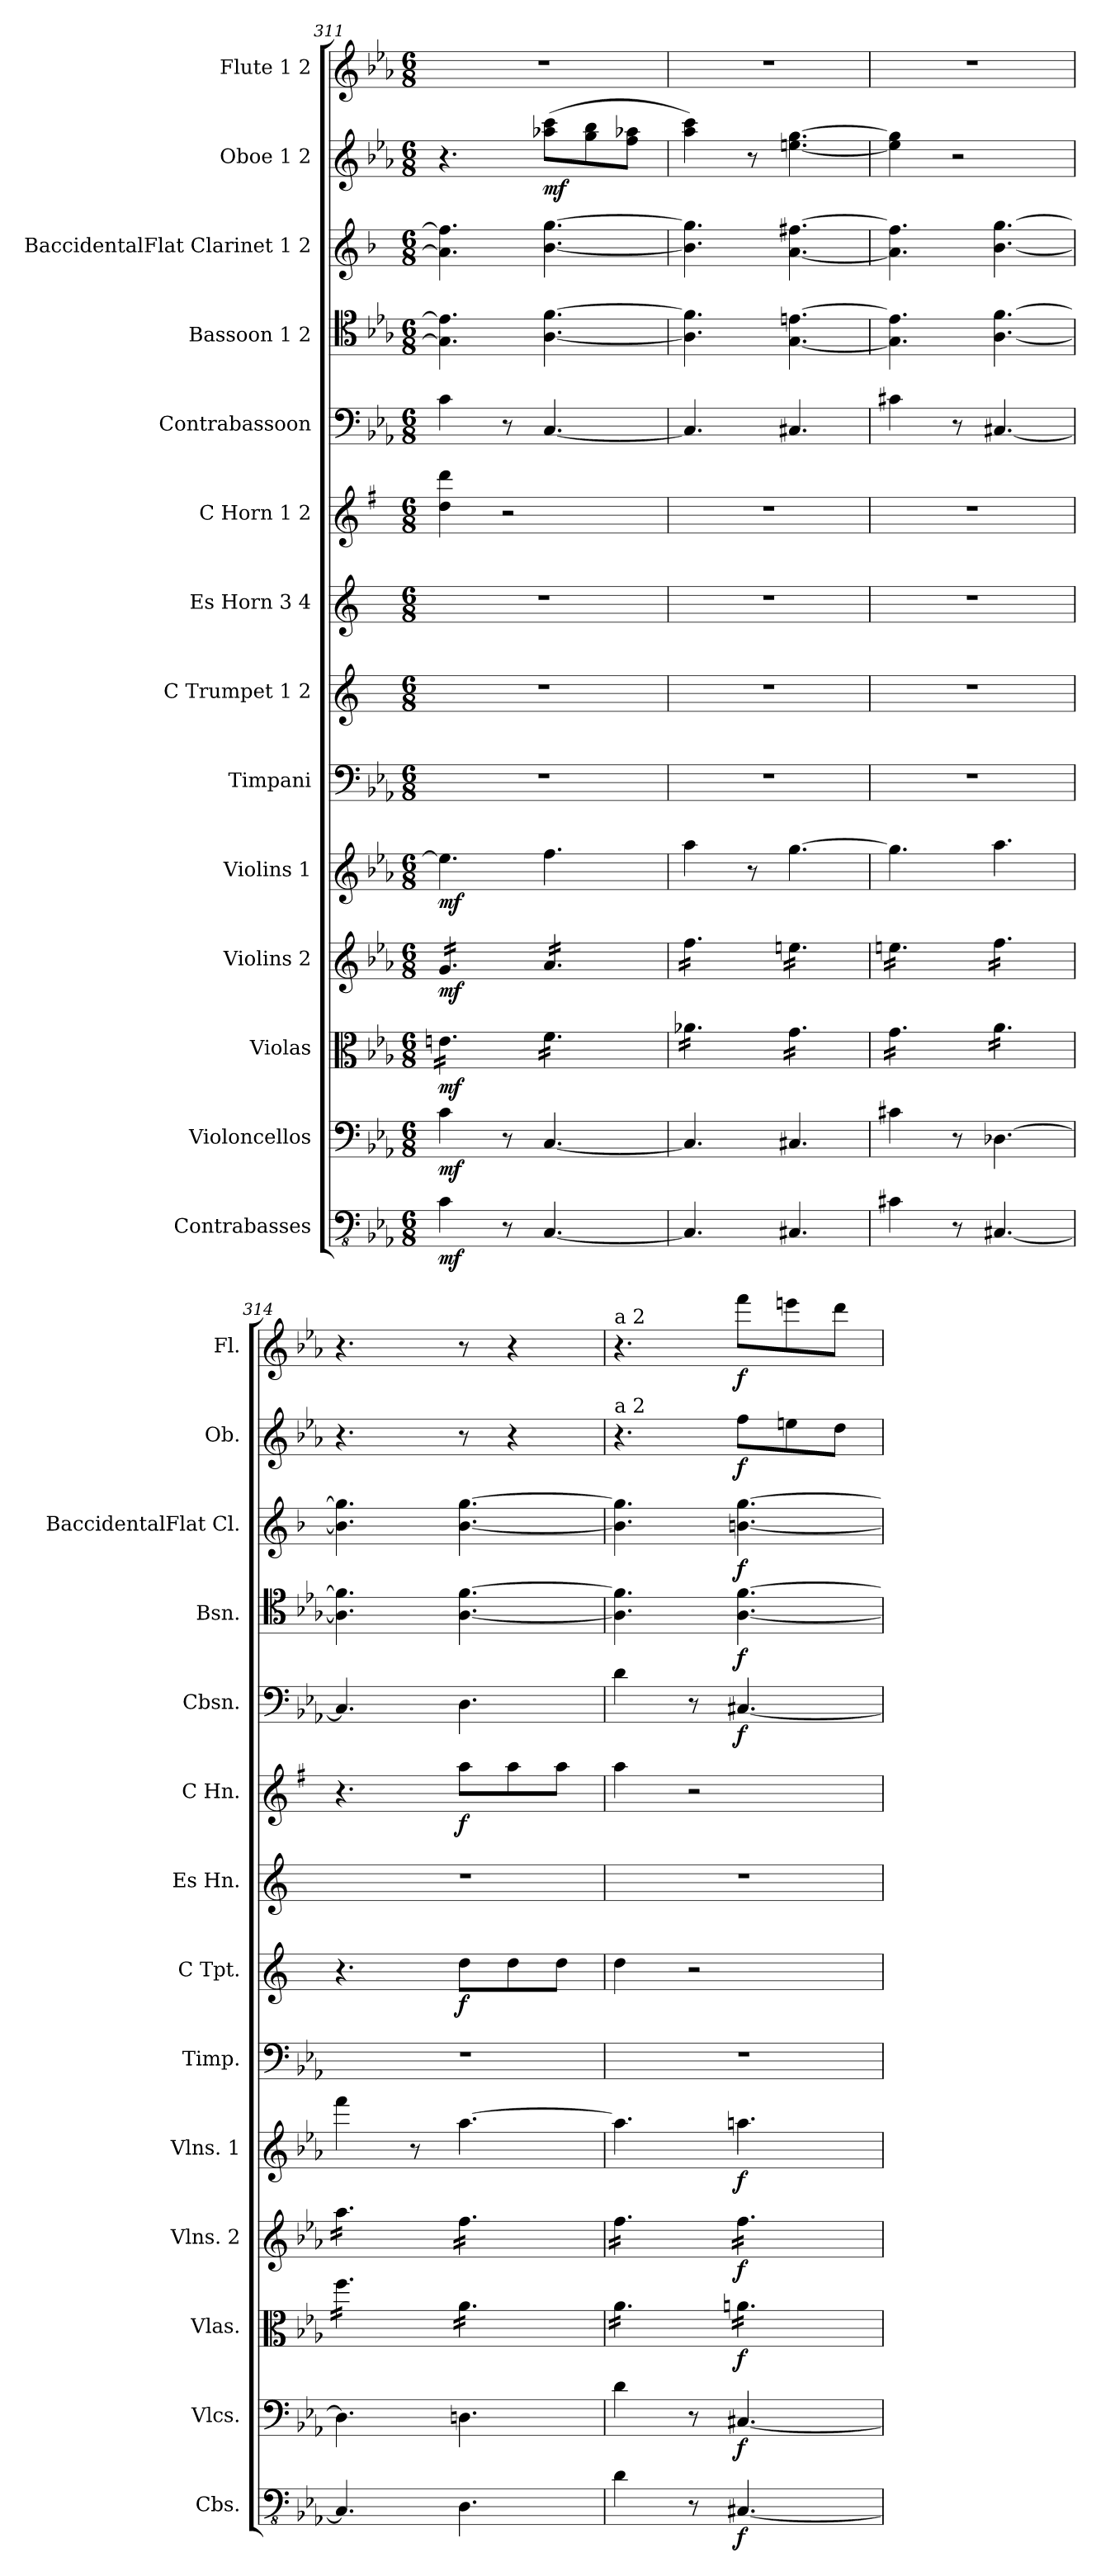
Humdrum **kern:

**kern	**dynam	**kern	**dynam	**kern	**dynam	**kern	**dynam	**kern	**dynam	**kern	**kern	**dynam	**kern	**kern	**dynam	**kern	**dynam	**kern	**dynam	**kern	**dynam	**kern	**dynam	**kern	**dynam
*part14	*part14	*part13	*part13	*part12	*part12	*part11	*part11	*part10	*part10	*part9	*part8	*part8	*part7	*part6	*part6	*part5	*part5	*part4	*part4	*part3	*part3	*part2	*part2	*part1	*part1
*staff14	*staff14	*staff13	*staff13	*staff12	*staff12	*staff11	*staff11	*staff10	*staff10	*staff9	*staff8	*staff8	*staff7	*staff6	*staff6	*staff5	*staff5	*staff4	*staff4	*staff3	*staff3	*staff2	*staff2	*staff1	*staff1
*I"Contrabasses	*	*I"Violoncellos	*	*I"Violas	*	*I"Violins 2	*	*I"Violins 1	*	*I"Timpani	*I"C Trumpet 1 2	*	*I"Es Horn 3 4	*I"C Horn 1 2	*	*I"Contrabassoon	*	*I"Bassoon 1 2	*	*I"BaccidentalFlat Clarinet 1 2	*	*I"Oboe 1 2	*	*I"Flute  1 2	*
*I'Cbs.	*	*I'Vlcs.	*	*I'Vlas.	*	*I'Vlns. 2	*	*I'Vlns. 1	*	*I'Timp.	*I'C Tpt.	*	*I'Es Hn.	*I'C Hn.	*	*I'Cbsn.	*	*I'Bsn.	*	*I'BaccidentalFlat Cl.	*	*I'Ob.	*	*I'Fl.	*
*clefFv4	*	*clefF4	*	*clefC3	*	*clefG2	*	*clefG2	*	*clefF4	*clefG2	*	*clefG2	*clefG2	*	*clefF4	*	*clefC4	*	*clefG2	*	*clefG2	*	*clefG2	*
*	*	*	*	*	*	*	*	*	*	*	*	*	*ITrd5c9	*ITrd4c7	*	*ITrd7c12	*	*	*	*ITrd1c2	*	*	*	*	*
*k[b-e-a-]	*	*k[b-e-a-]	*	*k[b-e-a-]	*	*k[b-e-a-]	*	*k[b-e-a-]	*	*k[b-e-a-]	*k[]	*	*k[b-e-a-]	*k[]	*	*k[b-e-a-]	*	*k[b-e-a-]	*	*k[b-e-a-]	*	*k[b-e-a-]	*	*k[b-e-a-]	*
*M6/8	*	*M6/8	*	*M6/8	*	*M6/8	*	*M6/8	*	*M6/8	*M6/8	*	*M6/8	*M6/8	*	*M6/8	*	*M6/8	*	*M6/8	*	*M6/8	*	*M6/8	*
=311	=311	=311	=311	=311	=311	=311	=311	=311	=311	=311	=311	=311	=311	=311	=311	=311	=311	=311	=311	=311	=311	=311	=311	=311	=311
!	!LO:DY:b	!	!LO:DY:b	!	!LO:DY:b	!	!LO:DY:b	!	!LO:DY:b	!	!	!	!	!	!	!	!	!	!	!	!	!	!	!	!
*	*	*	*	*tremolo	*	*	*	*	*	*	*	*	*	*	*	*	*	*	*	*	*	*	*	*	*
*	*	*	*	*	*	*tremolo	*	*	*	*	*	*	*	*	*	*	*	*	*	*	*	*	*	*	*
4C\	mf	4c\	mf	16en\LL	mf	16g/LL	mf	4.ee\]	mf	2.r	2.r	.	2.r	4g\ 4gg\	.	4C\	.	4.G\] 4.e\]	.	4.g\] 4.ee\]	.	4.r	.	2.r	.
.	.	.	.	16en\	.	16g/	.	.	.	.	.	.	.	.	.	.	.	.	.	.	.	.	.	.	.
.	.	.	.	16en\	.	16g/	.	.	.	.	.	.	.	.	.	.	.	.	.	.	.	.	.	.	.
.	.	.	.	16en\	.	16g/	.	.	.	.	.	.	.	.	.	.	.	.	.	.	.	.	.	.	.
8r	.	8r	.	16en\	.	16g/	.	.	.	.	.	.	.	2r	.	8r	.	.	.	.	.	.	.	.	.
.	.	.	.	16en\JJ	.	16g/JJ	.	.	.	.	.	.	.	.	.	.	.	.	.	.	.	.	.	.	.
!	!	!	!	!	!	!	!	!	!	!	!	!	!	!	!	!	!	!	!	!	!	!	!LO:DY:b	!	!
[4.CC/	.	[4.C/	.	16f\LL	.	16a-/LL	.	4.ff\	.	.	.	.	.	.	.	[4.CC/	.	[4.A-\ [4.f\	.	[4.a-\ [4.ff\	.	(8aa-X\ 8ccc\L	mf	.	.
.	.	.	.	16f\	.	16a-/	.	.	.	.	.	.	.	.	.	.	.	.	.	.	.	.	.	.	.
.	.	.	.	16f\	.	16a-/	.	.	.	.	.	.	.	.	.	.	.	.	.	.	.	8gg\ 8bb-\	.	.	.
.	.	.	.	16f\	.	16a-/	.	.	.	.	.	.	.	.	.	.	.	.	.	.	.	.	.	.	.
.	.	.	.	16f\	.	16a-/	.	.	.	.	.	.	.	.	.	.	.	.	.	.	.	8ff\ 8aa-X\J	.	.	.
.	.	.	.	16f\JJ	.	16a-/JJ	.	.	.	.	.	.	.	.	.	.	.	.	.	.	.	.	.	.	.
!!LO:PB:g=z
=312	=312	=312	=312	=312	=312	=312	=312	=312	=312	=312	=312	=312	=312	=312	=312	=312	=312	=312	=312	=312	=312	=312	=312	=312	=312
4.CC/]	.	4.C/]	.	16a-X\LL	.	16ff\LL	.	4aa-\	.	2.r	2.r	.	2.r	2.r	.	4.CC/]	.	4.A-\] 4.f\]	.	4.a-\] 4.ff\]	.	4aa-\ 4ccc\)	.	2.r	.
.	.	.	.	16a-X\	.	16ff\	.	.	.	.	.	.	.	.	.	.	.	.	.	.	.	.	.	.	.
.	.	.	.	16a-X\	.	16ff\	.	.	.	.	.	.	.	.	.	.	.	.	.	.	.	.	.	.	.
.	.	.	.	16a-X\	.	16ff\	.	.	.	.	.	.	.	.	.	.	.	.	.	.	.	.	.	.	.
.	.	.	.	16a-X\	.	16ff\	.	8r	.	.	.	.	.	.	.	.	.	.	.	.	.	8r	.	.	.
.	.	.	.	16a-X\JJ	.	16ff\JJ	.	.	.	.	.	.	.	.	.	.	.	.	.	.	.	.	.	.	.
4.CC#X/	.	4.C#X/	.	16g\LL	.	16een\LL	.	[4.gg\	.	.	.	.	.	.	.	4.CC#X/	.	[4.G\ [4.en\	.	[4.g\ [4.een\	.	[4.een\ [4.gg\	.	.	.
.	.	.	.	16g\	.	16een\	.	.	.	.	.	.	.	.	.	.	.	.	.	.	.	.	.	.	.
.	.	.	.	16g\	.	16een\	.	.	.	.	.	.	.	.	.	.	.	.	.	.	.	.	.	.	.
.	.	.	.	16g\	.	16een\	.	.	.	.	.	.	.	.	.	.	.	.	.	.	.	.	.	.	.
.	.	.	.	16g\	.	16een\	.	.	.	.	.	.	.	.	.	.	.	.	.	.	.	.	.	.	.
.	.	.	.	16g\JJ	.	16een\JJ	.	.	.	.	.	.	.	.	.	.	.	.	.	.	.	.	.	.	.
=313	=313	=313	=313	=313	=313	=313	=313	=313	=313	=313	=313	=313	=313	=313	=313	=313	=313	=313	=313	=313	=313	=313	=313	=313	=313
4C#X\	.	4c#X\	.	16g\LL	.	16een\LL	.	4.gg\]	.	2.r	2.r	.	2.r	2.r	.	4C#X\	.	4.G\] 4.e\]	.	4.g\] 4.ee\]	.	4ee\] 4gg\]	.	2.r	.
.	.	.	.	16g\	.	16een\	.	.	.	.	.	.	.	.	.	.	.	.	.	.	.	.	.	.	.
.	.	.	.	16g\	.	16een\	.	.	.	.	.	.	.	.	.	.	.	.	.	.	.	.	.	.	.
.	.	.	.	16g\	.	16een\	.	.	.	.	.	.	.	.	.	.	.	.	.	.	.	.	.	.	.
8r	.	8r	.	16g\	.	16een\	.	.	.	.	.	.	.	.	.	8r	.	.	.	.	.	2r	.	.	.
.	.	.	.	16g\JJ	.	16een\JJ	.	.	.	.	.	.	.	.	.	.	.	.	.	.	.	.	.	.	.
[4.CC#X/	.	[4.D-X\	.	16a-\LL	.	16ff\LL	.	4.aa-\	.	.	.	.	.	.	.	[4.CC#X/	.	[4.A-\ [4.f\	.	[4.a-\ [4.ff\	.	.	.	.	.
.	.	.	.	16a-\	.	16ff\	.	.	.	.	.	.	.	.	.	.	.	.	.	.	.	.	.	.	.
.	.	.	.	16a-\	.	16ff\	.	.	.	.	.	.	.	.	.	.	.	.	.	.	.	.	.	.	.
.	.	.	.	16a-\	.	16ff\	.	.	.	.	.	.	.	.	.	.	.	.	.	.	.	.	.	.	.
.	.	.	.	16a-\	.	16ff\	.	.	.	.	.	.	.	.	.	.	.	.	.	.	.	.	.	.	.
.	.	.	.	16a-\JJ	.	16ff\JJ	.	.	.	.	.	.	.	.	.	.	.	.	.	.	.	.	.	.	.
=314	=314	=314	=314	=314	=314	=314	=314	=314	=314	=314	=314	=314	=314	=314	=314	=314	=314	=314	=314	=314	=314	=314	=314	=314	=314
4.CC#/]	.	4.D-\]	.	16ff\LL	.	16aa-\LL	.	4fff\	.	2.r	4.r	.	2.r	4.r	.	4.CC#/]	.	4.A-\] 4.f\]	.	4.a-\] 4.ff\]	.	4.r	.	4.r	.
.	.	.	.	16ff\	.	16aa-\	.	.	.	.	.	.	.	.	.	.	.	.	.	.	.	.	.	.	.
.	.	.	.	16ff\	.	16aa-\	.	.	.	.	.	.	.	.	.	.	.	.	.	.	.	.	.	.	.
.	.	.	.	16ff\	.	16aa-\	.	.	.	.	.	.	.	.	.	.	.	.	.	.	.	.	.	.	.
.	.	.	.	16ff\	.	16aa-\	.	8r	.	.	.	.	.	.	.	.	.	.	.	.	.	.	.	.	.
.	.	.	.	16ff\JJ	.	16aa-\JJ	.	.	.	.	.	.	.	.	.	.	.	.	.	.	.	.	.	.	.
!	!	!	!	!	!	!	!	!	!	!	!	!LO:DY:b	!	!	!LO:DY:b	!	!	!	!	!	!	!	!	!	!
4.DD\	.	4.Dn\	.	16a-\LL	.	16ff\LL	.	[4.aa-\	.	.	8dd\L	f	.	8dd\L	f	4.DD\	.	[4.A-\ [4.f\	.	[4.a-\ [4.ff\	.	8r	.	8r	.
.	.	.	.	16a-\	.	16ff\	.	.	.	.	.	.	.	.	.	.	.	.	.	.	.	.	.	.	.
.	.	.	.	16a-\	.	16ff\	.	.	.	.	8dd\	.	.	8dd\	.	.	.	.	.	.	.	4r	.	4r	.
.	.	.	.	16a-\	.	16ff\	.	.	.	.	.	.	.	.	.	.	.	.	.	.	.	.	.	.	.
.	.	.	.	16a-\	.	16ff\	.	.	.	.	8dd\J	.	.	8dd\J	.	.	.	.	.	.	.	.	.	.	.
.	.	.	.	16a-\JJ	.	16ff\JJ	.	.	.	.	.	.	.	.	.	.	.	.	.	.	.	.	.	.	.
=315	=315	=315	=315	=315	=315	=315	=315	=315	=315	=315	=315	=315	=315	=315	=315	=315	=315	=315	=315	=315	=315	=315	=315	=315	=315
!	!	!	!	!	!	!	!	!	!	!	!	!	!	!	!	!	!	!	!	!	!	!	!	!LO:TX:a:t=a 2	!
!	!	!	!	!	!	!	!	!	!	!	!	!	!	!	!	!	!	!	!	!	!	!LO:TX:a:t=a 2	!	!	!
4D\	.	4d\	.	16a-\LL	.	16ff\LL	.	4.aa-\]	.	2.r	4dd\	.	2.r	4dd\	.	4D\	.	4.A-\] 4.f\]	.	4.a-\] 4.ff\]	.	4.r	.	4.r	.
.	.	.	.	16a-\	.	16ff\	.	.	.	.	.	.	.	.	.	.	.	.	.	.	.	.	.	.	.
.	.	.	.	16a-\	.	16ff\	.	.	.	.	.	.	.	.	.	.	.	.	.	.	.	.	.	.	.
.	.	.	.	16a-\	.	16ff\	.	.	.	.	.	.	.	.	.	.	.	.	.	.	.	.	.	.	.
8r	.	8r	.	16a-\	.	16ff\	.	.	.	.	2r	.	.	2r	.	8r	.	.	.	.	.	.	.	.	.
.	.	.	.	16a-\JJ	.	16ff\JJ	.	.	.	.	.	.	.	.	.	.	.	.	.	.	.	.	.	.	.
!	!LO:DY:b	!	!LO:DY:b	!	!LO:DY:b	!	!LO:DY:b	!	!LO:DY:b	!	!	!	!	!	!	!	!LO:DY:b	!	!LO:DY:b	!	!LO:DY:b	!	!LO:DY:b	!	!LO:DY:b
[4.CC#X/	f	[4.C#X/	f	16an\LL	f	16ff\LL	f	4.aan\	f	.	.	.	.	.	.	[4.CC#X/	f	[4.A-\ [4.f\	f	[4.an\ [4.ff\	f	8ff\L	f	8fff\L	f
.	.	.	.	16an\	.	16ff\	.	.	.	.	.	.	.	.	.	.	.	.	.	.	.	.	.	.	.
.	.	.	.	16an\	.	16ff\	.	.	.	.	.	.	.	.	.	.	.	.	.	.	.	8een\	.	8eeen\	.
.	.	.	.	16an\	.	16ff\	.	.	.	.	.	.	.	.	.	.	.	.	.	.	.	.	.	.	.
.	.	.	.	16an\	.	16ff\	.	.	.	.	.	.	.	.	.	.	.	.	.	.	.	8dd\J	.	8ddd\J	.
.	.	.	.	16an\JJ	.	16ff\JJ	.	.	.	.	.	.	.	.	.	.	.	.	.	.	.	.	.	.	.
*	*	*	*	*	*	*Xtremolo	*	*	*	*	*	*	*	*	*	*	*	*	*	*	*	*	*	*	*
*	*	*	*	*Xtremolo	*	*	*	*	*	*	*	*	*	*	*	*	*	*	*	*	*	*	*	*	*
=	=	=	=	=	=	=	=	=	=	=	=	=	=	=	=	=	=	=	=	=	=	=	=	=	=
*-	*-	*-	*-	*-	*-	*-	*-	*-	*-	*-	*-	*-	*-	*-	*-	*-	*-	*-	*-	*-	*-	*-	*-	*-	*-
